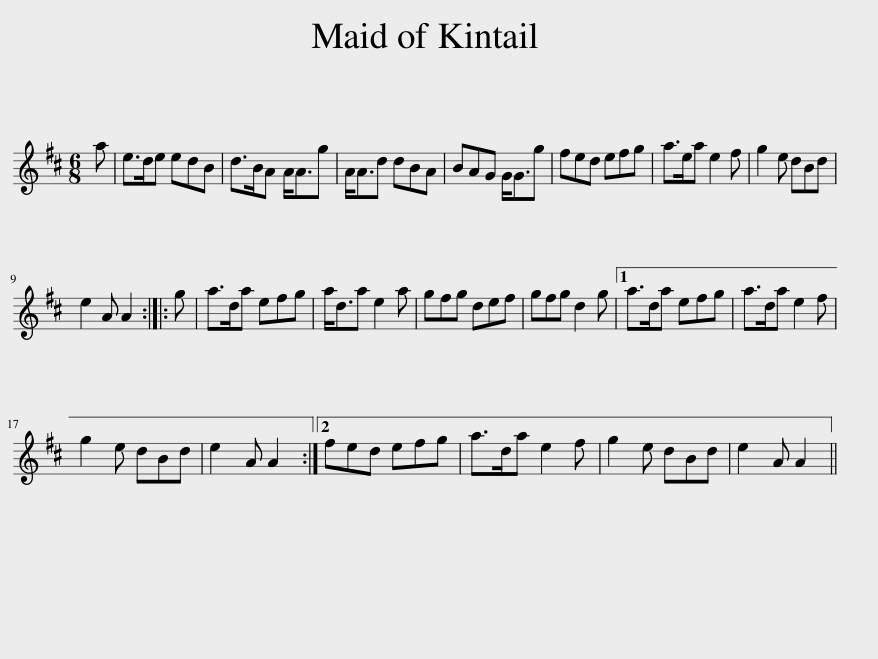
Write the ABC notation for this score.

X:1
L:1/8
M:6/8
I:linebreak $
K:D
V:1 treble
V:1
 a | e>de edB | d>BA A<Ag | A<Ad dBA | BAG G<Gg | %5
 fed efg | a>ea e2 f | g2 e dBd |$ e2 A A2 :: g | %10
 a>da efg | a<da e2 a | gfg def | gfg d2 g |1 a>da efg | %15
 a>da e2 f |$ g2 e dBd | e2 A A2 :|2 fed efg | a>da e2 f | %20
 g2 e dBd | e2 A A2 || %22
